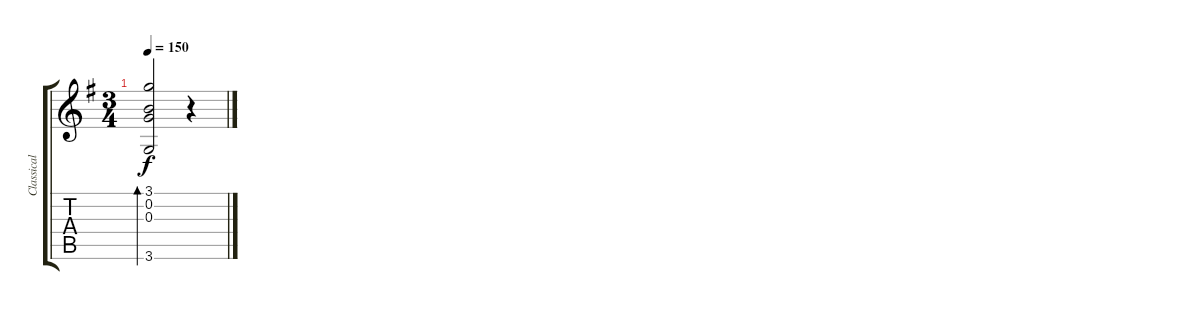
\track ("Classical Guitar" "Classical ") {instrument acousticguitarnylon}
\staff {score tabs}
\tuning (E4 B3 G3 D3 A2 E2) {hide}
\ts (3 4)
\tempo 150
\clef g2
\ks g
(3.1 0.2 0.3 3.6).2{bd 480 dy f} r.4
